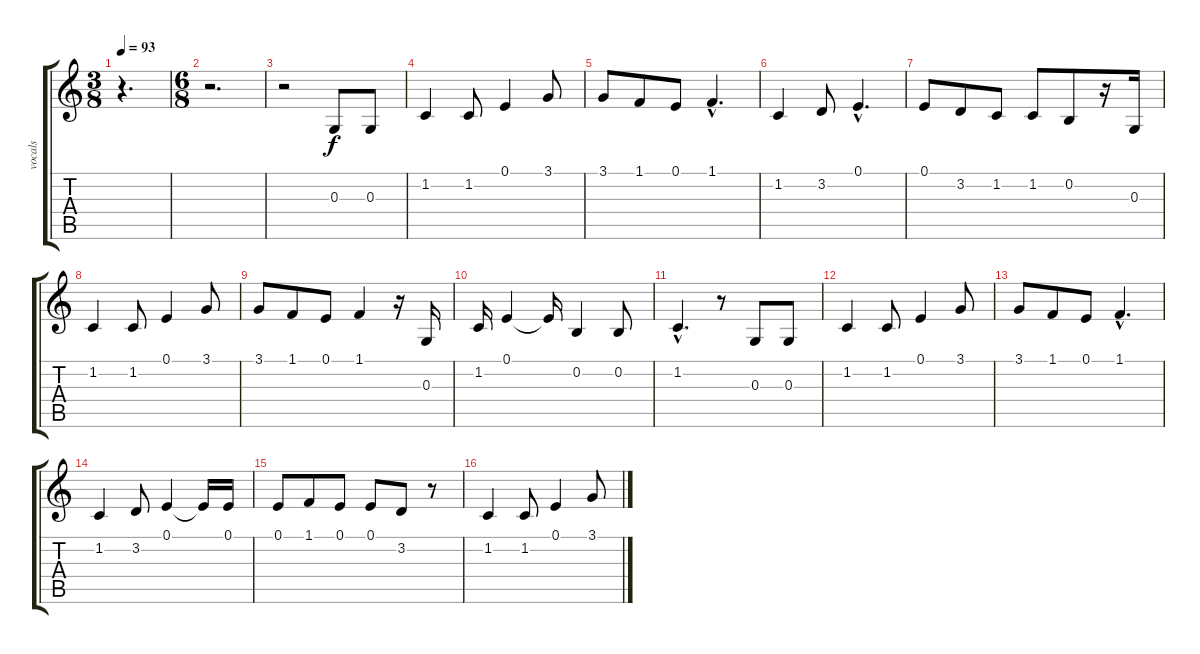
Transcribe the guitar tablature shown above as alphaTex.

\track ("vocals" "vocals") {instrument oboe}
\staff {score tabs}
\tuning (E4 B3 G3 D3 A2 E2) {hide}
\ts (3 8)
\tempo 93
\clef g2
\ks c
r.4{d dy f} |
\ts (6 8)
r.2{d} |
r.2 0.3.8 0.3.8 |
1.2.4 1.2.8 0.1.4 3.1.8 |
3.1.8 1.1.8 0.1.8 1.1{hac}.4{d} |
1.2.4 3.2.8 0.1{hac}.4{d} |
0.1.8 3.2.8 1.2.8 1.2.8 0.2.8 r.16 0.3.16 |
1.2.4 1.2.8 0.1.4 3.1.8 |
3.1.8 1.1.8 0.1.8 1.1.4 r.16 0.3.16 |
1.2.16 0.1.4 0.1{t}.16 0.2.4 0.2.8 |
1.2{hac}.4{d} r.8 0.3.8 0.3.8 |
1.2.4 1.2.8 0.1.4 3.1.8 |
3.1.8 1.1.8 0.1.8 1.1{hac}.4{d} |
1.2.4 3.2.8 0.1.4 0.1{t}.16 0.1.16 |
0.1.8 1.1.8 0.1.8 0.1.8 3.2.8 r.8 |
1.2.4 1.2.8 0.1.4 3.1.8
